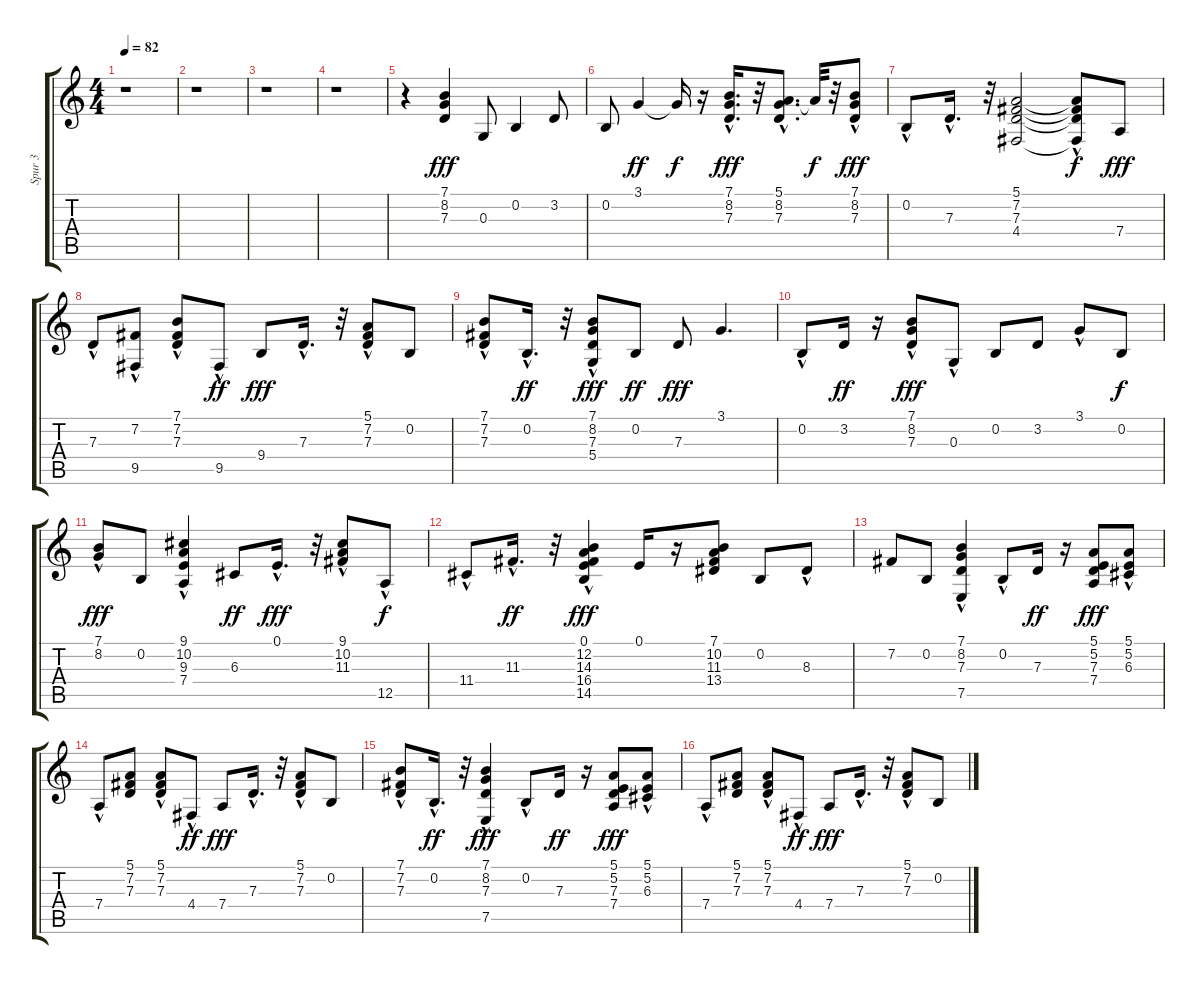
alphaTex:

\track ("Spur 3" "Spur 3") {instrument electricpiano2}
\staff {score tabs}
\tuning (E4 B3 G3 D3 A2 E2) {hide}
\ts (4 4)
\tempo 82
\clef g2
\ks c
r.1{dy f} |
r.1 |
r.1 |
r.1 |
r.4 (7.1 8.2 7.3).4{dy fff} 0.3.8 0.2.4 3.2.8 |
0.2.8 3.1.4{dy ff} 3.1{t}.16{dy f} r.16 (7.1{hac} 8.2 7.3{hac}).16{d dy fff} r.32 (5.1{hac} 8.2{hac} 7.3{hac}).8{d} 5.1{t}.32{dy f} r.32 (7.1 8.2{hac} 7.3).8{dy fff} |
0.2{hac}.8 7.3{hac}.16{d} r.32 (5.1 7.2 7.3 4.4).2 (5.1{hac t} 7.2{t} 7.3{t} 4.4{t}).8{dy f} 7.4.8{dy fff} |
7.3{hac}.8 (7.2{hac} 9.5).8 (7.1{hac} 7.2{hac} 7.3).8 9.5{hac}.8{dy ff} 9.4.8{dy fff} 7.3{hac}.16{d} r.32 (5.1{hac} 7.2{hac} 7.3{hac}).8 0.2.8 |
(7.1{hac} 7.2{hac} 7.3{hac}).8 0.2{hac}.16{d dy ff} r.32 (7.1{hac} 8.2 7.3{hac} 5.4{hac}).8{dy fff} 0.2.8{dy ff} 7.3.8{dy fff} 3.1.4{d} |
0.2{hac}.8 3.2.16{dy ff} r.16 (7.1 8.2{hac} 7.3).8{dy fff} 0.3{hac}.8 0.2.8 3.2.8 3.1{hac}.8 0.2.8{dy f} |
(7.1{hac} 8.2{hac}).8{dy fff} 0.2.8 (9.1{hac} 10.2{hac} 9.3 7.4).4 6.3.8{dy ff} 0.1{hac}.16{d dy fff} r.32 (9.1{hac} 10.2{hac} 11.3).8 12.5{hac}.8{dy f} |
11.4{hac}.8 11.3{hac}.16{d dy ff} r.32 (0.1{hac} 12.2 14.3 16.4{hac} 14.5).4{dy fff} 0.1.16 r.16 (7.1 10.2 11.3 13.4).8 0.2.8 8.3{hac}.8 |
7.2.8 0.2.8 (7.1{hac} 8.2{hac} 7.3 7.5{hac}).4 0.2{hac}.8 7.3.16{dy ff} r.16 (5.1 5.2 7.3 7.4).8{dy fff} (5.1{hac} 5.2{hac} 6.3).8 |
7.4{hac}.8 (5.1 7.2 7.3).8 (5.1{hac} 7.2{hac} 7.3).8 4.4{hac}.8{dy ff} 7.4.8{dy fff} 7.3{hac}.16{d} r.32 (5.1{hac} 7.2{hac} 7.3{hac}).8 0.2.8 |
(7.1{hac} 7.2{hac} 7.3{hac}).8 0.2{hac}.16{d dy ff} r.32 (7.1{hac} 8.2{hac} 7.3 7.5{hac}).4{dy fff} 0.2{hac}.8 7.3.16{dy ff} r.16 (5.1 5.2 7.3 7.4).8{dy fff} (5.1{hac} 5.2{hac} 6.3).8 |
7.4{hac}.8 (5.1 7.2 7.3).8 (5.1{hac} 7.2{hac} 7.3).8 4.4{hac}.8{dy ff} 7.4.8{dy fff} 7.3{hac}.16{d} r.32 (5.1{hac} 7.2{hac} 7.3{hac}).8 0.2.8
